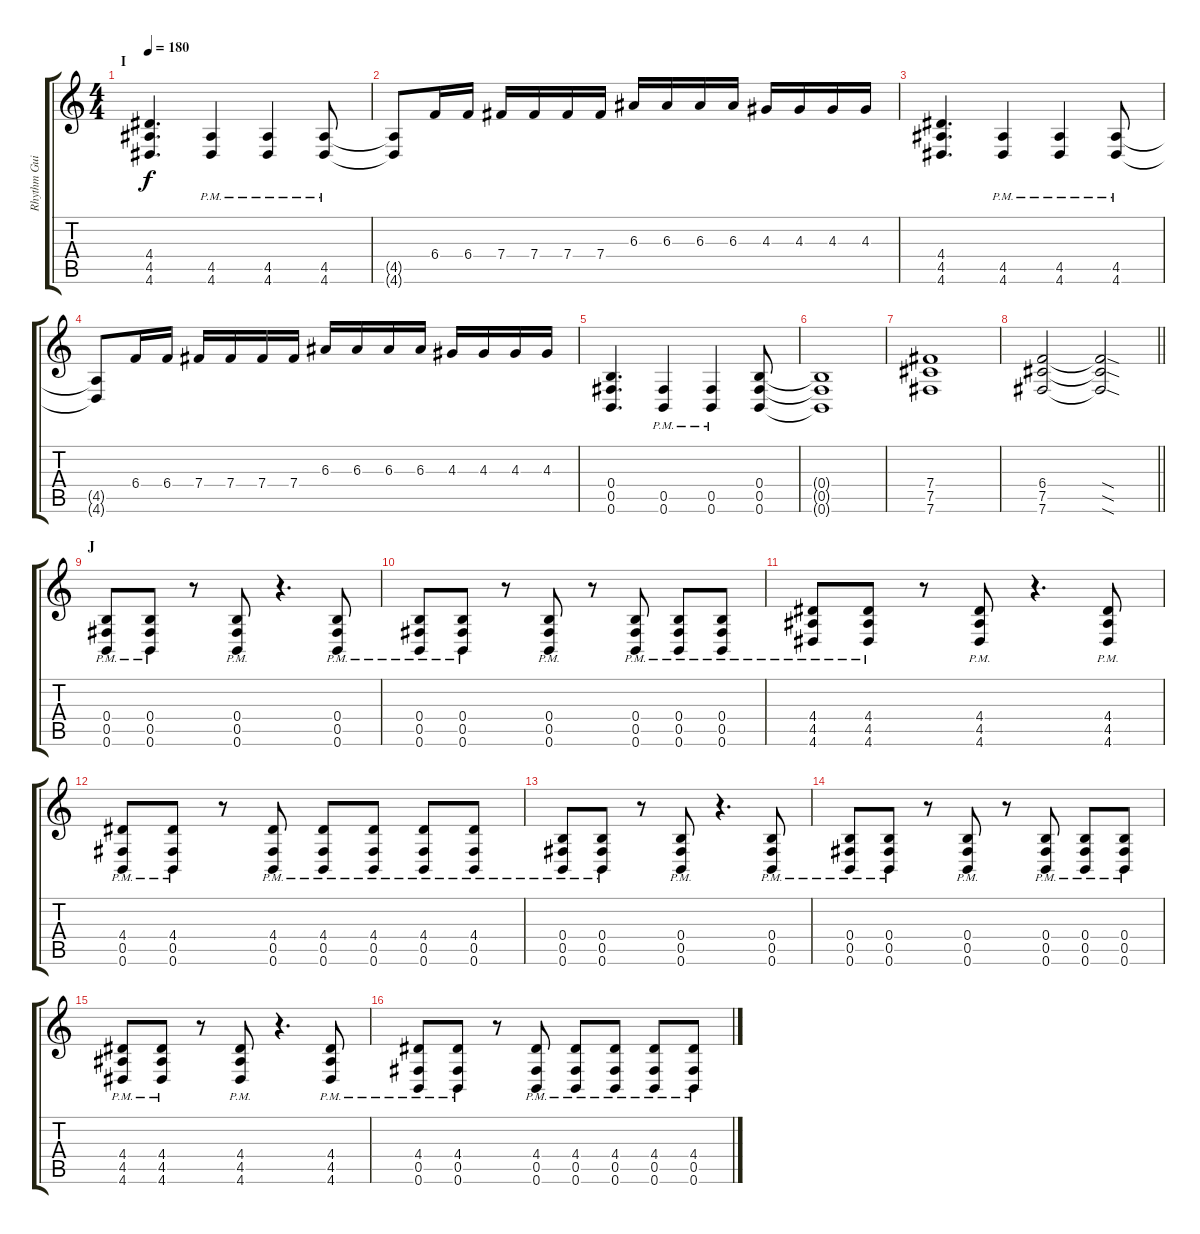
\track ("Rhythm Guitar: Chris Di Carlo" "Rhythm Gui") {instrument distortionguitar}
\staff {score tabs}
\tuning (Db4 Ab3 E3 B2 Gb2 B1) {hide}
\ts (4 4)
\section ("" "I")
\tempo 180
\clef g2
\ks c
(4.4 4.5 4.6).4{d dy f} (4.5{pm} 4.6{pm}).4 (4.5{pm} 4.6{pm}).4 (4.5{pm} 4.6{pm}).8 |
(4.5{t} 4.6{t}).8 6.4.16 6.4.16 7.4.16 7.4.16 7.4.16 7.4.16 6.3.16 6.3.16 6.3.16 6.3.16 4.3.16 4.3.16 4.3.16 4.3.16 |
(4.4 4.5 4.6).4{d} (4.5{pm} 4.6{pm}).4 (4.5{pm} 4.6{pm}).4 (4.5{pm} 4.6{pm}).8 |
(4.5{t} 4.6{t}).8 6.4.16 6.4.16 7.4.16 7.4.16 7.4.16 7.4.16 6.3.16 6.3.16 6.3.16 6.3.16 4.3.16 4.3.16 4.3.16 4.3.16 |
(0.4 0.5 0.6).4{d} (0.5{pm} 0.6{pm}).4 (0.5{pm} 0.6{pm}).4 (0.4 0.5 0.6).8 |
(0.4{t} 0.5{t} 0.6{t}).1 |
(7.4 7.5 7.6).1 |
\barLineRight lightlight
(6.4 7.5 7.6).2 (6.4{sod t} 7.5{sod t} 7.6{sod t}).2 |
\section ("" "J")
(0.4{pm} 0.5{pm} 0.6{pm}).8 (0.4{pm} 0.5{pm} 0.6{pm}).8 r.8 (0.4{pm} 0.5{pm} 0.6{pm}).8 r.4{d} (0.4{pm} 0.5{pm} 0.6{pm}).8 |
(0.4{pm} 0.5{pm} 0.6{pm}).8 (0.4{pm} 0.5{pm} 0.6{pm}).8 r.8 (0.4{pm} 0.5{pm} 0.6{pm}).8 r.8 (0.4{pm} 0.5{pm} 0.6{pm}).8 (0.4{pm} 0.5{pm} 0.6{pm}).8 (0.4{pm} 0.5{pm} 0.6{pm}).8 |
(4.4{pm} 4.5{pm} 4.6{pm}).8 (4.4{pm} 4.5{pm} 4.6{pm}).8 r.8 (4.4{pm} 4.5{pm} 4.6{pm}).8 r.4{d} (4.4{pm} 4.5{pm} 4.6{pm}).8 |
(4.4{pm} 0.5{pm} 0.6{pm}).8 (4.4{pm} 0.5{pm} 0.6{pm}).8 r.8 (4.4{pm} 0.5{pm} 0.6{pm}).8 (4.4{pm} 0.5{pm} 0.6{pm}).8 (4.4{pm} 0.5{pm} 0.6{pm}).8 (4.4{pm} 0.5{pm} 0.6{pm}).8 (4.4{pm} 0.5{pm} 0.6{pm}).8 |
(0.4{pm} 0.5{pm} 0.6{pm}).8 (0.4{pm} 0.5{pm} 0.6{pm}).8 r.8 (0.4{pm} 0.5{pm} 0.6{pm}).8 r.4{d} (0.4{pm} 0.5{pm} 0.6{pm}).8 |
(0.4{pm} 0.5{pm} 0.6{pm}).8 (0.4{pm} 0.5{pm} 0.6{pm}).8 r.8 (0.4{pm} 0.5{pm} 0.6{pm}).8 r.8 (0.4{pm} 0.5{pm} 0.6{pm}).8 (0.4{pm} 0.5{pm} 0.6{pm}).8 (0.4{pm} 0.5{pm} 0.6{pm}).8 |
(4.4{pm} 4.5{pm} 4.6{pm}).8 (4.4{pm} 4.5{pm} 4.6{pm}).8 r.8 (4.4{pm} 4.5{pm} 4.6{pm}).8 r.4{d} (4.4{pm} 4.5{pm} 4.6{pm}).8 |
(4.4{pm} 0.5{pm} 0.6{pm}).8 (4.4{pm} 0.5{pm} 0.6{pm}).8 r.8 (4.4{pm} 0.5{pm} 0.6{pm}).8 (4.4{pm} 0.5{pm} 0.6{pm}).8 (4.4{pm} 0.5{pm} 0.6{pm}).8 (4.4{pm} 0.5{pm} 0.6{pm}).8 (4.4{pm} 0.5{pm} 0.6{pm}).8
